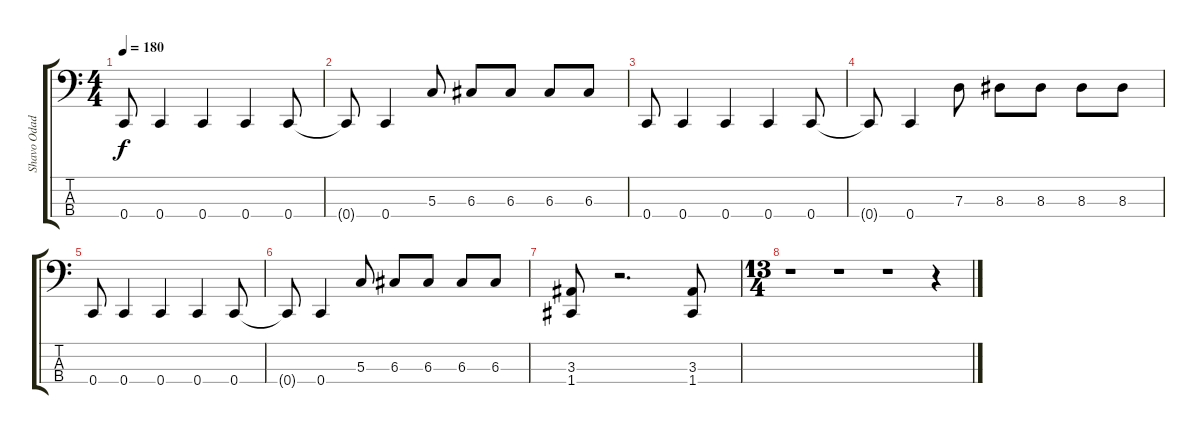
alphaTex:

\track ("Shavo Odadjian" "Shavo Odad") {instrument electricbasspick}
\staff {score tabs}
\tuning (F2 C2 G1 C1) {hide}
\ts (4 4)
\tempo 180
\clef f4
\ks c
0.4.8{dy f} 0.4.4 0.4.4 0.4.4 0.4.8 |
0.4{t}.8 0.4.4 5.3.8 6.3.8 6.3.8 6.3.8 6.3.8 |
0.4.8 0.4.4 0.4.4 0.4.4 0.4.8 |
0.4{t}.8 0.4.4 7.3.8 8.3.8 8.3.8 8.3.8 8.3.8 |
0.4.8 0.4.4 0.4.4 0.4.4 0.4.8 |
0.4{t}.8 0.4.4 5.3.8 6.3.8 6.3.8 6.3.8 6.3.8 |
(3.3 1.4).8 r.2{d} (3.3 1.4).8 |
\ts (13 4)
r.1 r.1 r.1 r.4
